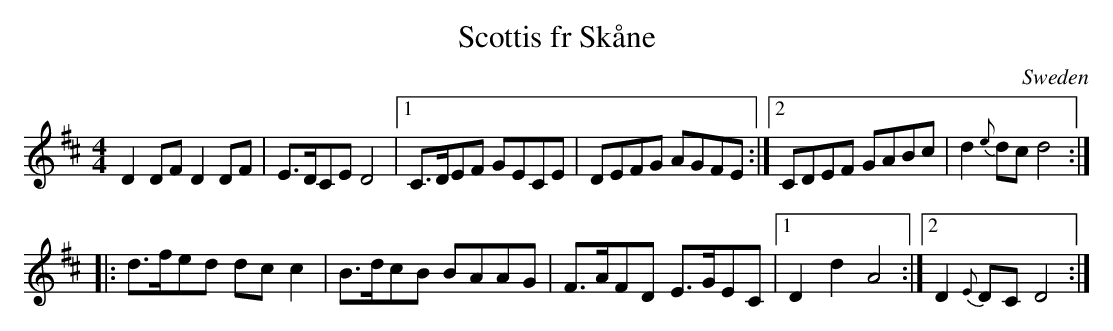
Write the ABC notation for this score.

X:1
T:Scottis fr Skåne
M:4/4
O:Sweden
K:D
D2DF  D2DF|E>DCE D4 |1\
C>DEF GECE|DEFG AGFE :|2 \
 CDEF GABc|d2{e}dc d4::
d>fed dcc2|B>dcB BAAG|F>AFD E>GEC |1 \
 D2d2 A4 :|2 D2{E}DC D4 :|
